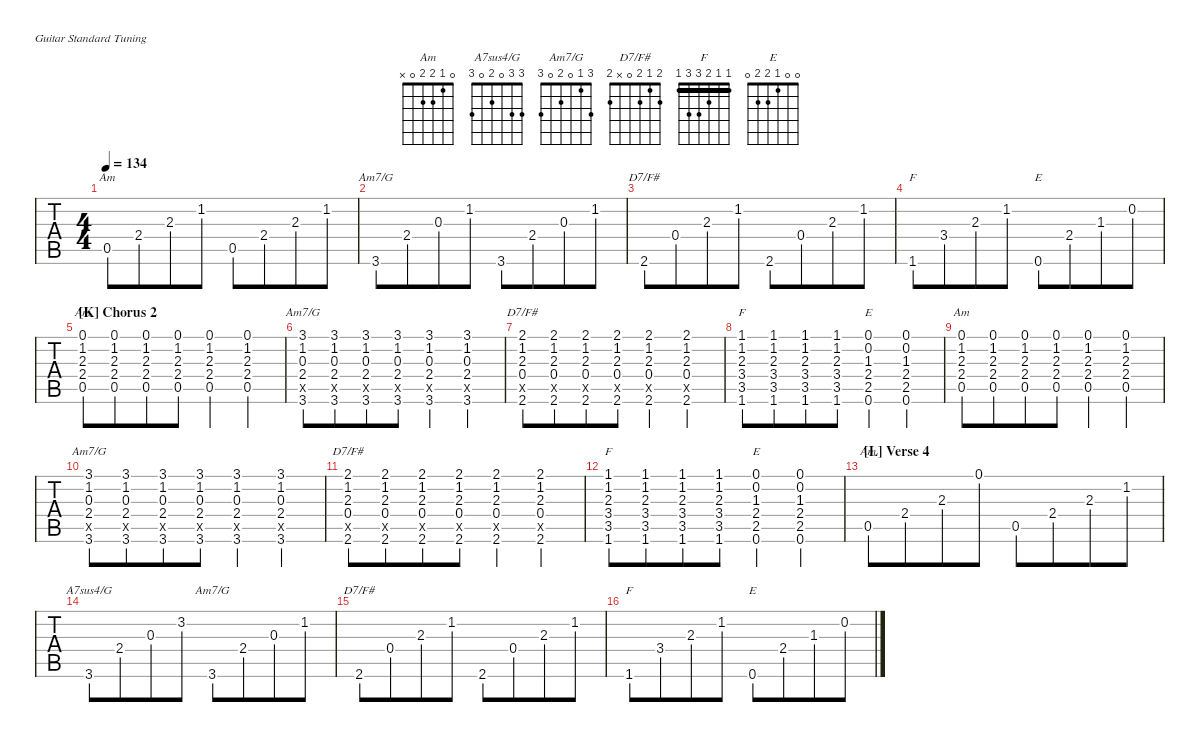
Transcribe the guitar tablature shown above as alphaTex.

\hideDynamics
\bracketExtendMode nobrackets
\singleTrackTrackNamePolicy hidden
\multiTrackTrackNamePolicy hidden
\firstSystemTrackNameMode fullname
\firstSystemTrackNameOrientation horizontal
\otherSystemsTrackNameOrientation horizontal
\track ("A.Guitar" "A-Gt") {multiBarRest instrument acousticguitarsteel}
\staff {tabs}
\tuning (E4 B3 G3 D3 A2 E2)
\chord ("Am" 0 1 2 2 0 x)
\chord ("A7sus4/G" 3 3 0 2 0 3)
\chord ("Am7/G" 0 1 0 2 0 3)
\chord ("D7/F#" x 1 2 0 0 2)
\chord ("F" 1 1 2 3 3 1) {barre (1 1)}
\chord ("E" 0 0 1 2 2 0)
\chord ("Am7/G" 3 1 0 2 0 3)
\chord ("D7/F#" 2 1 2 0 x 2)
\ts (4 4)
\tempo 134
\clef g2
\ks aminor
0.5.8{ch "Am" dy mf beam merge} 2.4.8{beam merge} 2.3.8{beam merge} 1.2.8 0.5.8{beam merge} 2.4.8{beam merge} 2.3.8{beam merge} 1.2.8 |
3.6.8{ch "Am7/G" beam merge} 2.4.8{beam merge} 0.3.8{beam merge} 1.2.8 3.6.8{beam merge} 2.4.8{beam merge} 0.3.8{beam merge} 1.2.8 |
2.6{acc #}.8{ch "D7/F#" beam merge} 0.4.8{beam merge} 2.3.8{beam merge} 1.2.8 2.6{acc #}.8{beam merge} 0.4.8{beam merge} 2.3.8{beam merge} 1.2.8 |
1.6.8{ch "F" beam merge} 3.4.8{beam merge} 2.3.8{beam merge} 1.2.8 0.6.8{ch "E" beam merge} 2.4.8{beam merge} 1.3{acc #}.8{beam merge} 0.2.8 |
\section ("K" "Chorus 2")
(0.1 1.2 2.3 2.4 0.5).8{ch "Am" beam merge} (0.1 1.2 2.3 2.4 0.5).8{beam merge} (0.1 1.2 2.3 2.4 0.5).8{beam merge} (0.1 1.2 2.3 2.4 0.5).8 (0.1{st} 1.2{st} 2.3{st} 2.4{st} 0.5{st}).4 (0.1{st} 1.2{st} 2.3{st} 2.4{st} 0.5{st}).4 |
(3.1 1.2 0.3 2.4 0.5{x} 3.6).8{ch "Am7/G" beam merge} (3.1 1.2 0.3 2.4 0.5{x} 3.6).8{beam merge} (3.1 1.2 0.3 2.4 0.5{x} 3.6).8{beam merge} (3.1 1.2 0.3 2.4 0.5{x} 3.6).8 (3.1{st} 1.2{st} 0.3{st} 2.4{st} 0.5{st x} 3.6{st}).4 (3.1{st} 1.2{st} 0.3{st} 2.4{st} 0.5{st x} 3.6{st}).4 |
(2.1{acc #} 1.2 2.3 0.4 0.5{x} 2.6{acc #}).8{ch "D7/F#" beam merge} (2.1{acc #} 1.2 2.3 0.4 0.5{x} 2.6{acc #}).8{beam merge} (2.1{acc #} 1.2 2.3 0.4 0.5{x} 2.6{acc #}).8{beam merge} (2.1{acc #} 1.2 2.3 0.4 0.5{x} 2.6{acc #}).8 (2.1{st acc #} 1.2{st} 2.3{st} 0.4{st} 0.5{st x} 2.6{st acc #}).4 (2.1{st acc #} 1.2{st} 2.3{st} 0.4{st} 0.5{st x} 2.6{st acc #}).4 |
(1.6 3.5 3.4 2.3 1.2 1.1).8{ch "F" beam merge} (1.6 3.5 3.4 2.3 1.2 1.1).8{beam merge} (1.6 3.5 3.4 2.3 1.2 1.1).8{beam merge} (1.6 3.5 3.4 2.3 1.2 1.1).8 (0.6{st} 2.5{st} 2.4{st} 1.3{st acc #} 0.2{st} 0.1{st}).4{ch "E"} (0.6{st} 2.5{st} 2.4{st} 1.3{st acc #} 0.2{st} 0.1{st}).4 |
(0.1 1.2 2.3 2.4 0.5).8{ch "Am" beam merge} (0.1 1.2 2.3 2.4 0.5).8{beam merge} (0.1 1.2 2.3 2.4 0.5).8{beam merge} (0.1 1.2 2.3 2.4 0.5).8 (0.1{st} 1.2{st} 2.3{st} 2.4{st} 0.5{st}).4 (0.1{st} 1.2{st} 2.3{st} 2.4{st} 0.5{st}).4 |
(3.1 1.2 0.3 2.4 0.5{x} 3.6).8{ch "Am7/G" beam merge} (3.1 1.2 0.3 2.4 0.5{x} 3.6).8{beam merge} (3.1 1.2 0.3 2.4 0.5{x} 3.6).8{beam merge} (3.1 1.2 0.3 2.4 0.5{x} 3.6).8 (3.1{st} 1.2{st} 0.3{st} 2.4{st} 0.5{st x} 3.6{st}).4 (3.1{st} 1.2{st} 0.3{st} 2.4{st} 0.5{st x} 3.6{st}).4 |
(2.1{acc #} 1.2 2.3 0.4 0.5{x} 2.6{acc #}).8{ch "D7/F#" beam merge} (2.1{acc #} 1.2 2.3 0.4 0.5{x} 2.6{acc #}).8{beam merge} (2.1{acc #} 1.2 2.3 0.4 0.5{x} 2.6{acc #}).8{beam merge} (2.1{acc #} 1.2 2.3 0.4 0.5{x} 2.6{acc #}).8 (2.1{st acc #} 1.2{st} 2.3{st} 0.4{st} 0.5{st x} 2.6{st acc #}).4 (2.1{st acc #} 1.2{st} 2.3{st} 0.4{st} 0.5{st x} 2.6{st acc #}).4 |
(1.6 3.5 3.4 2.3 1.2 1.1).8{ch "F" beam merge} (1.6 3.5 3.4 2.3 1.2 1.1).8{beam merge} (1.6 3.5 3.4 2.3 1.2 1.1).8{beam merge} (1.6 3.5 3.4 2.3 1.2 1.1).8 (0.6{st} 2.5{st} 2.4{st} 1.3{st acc #} 0.2{st} 0.1{st}).4{ch "E"} (0.6{st} 2.5{st} 2.4{st} 1.3{st acc #} 0.2{st} 0.1{st}).4 |
\section ("L" "Verse 4")
0.5.8{ch "Am" beam merge} 2.4.8{beam merge} 2.3.8{beam merge} 0.1.8 0.5.8{beam merge} 2.4.8{beam merge} 2.3.8{beam merge} 1.2.8 |
3.6.8{ch "A7sus4/G" beam merge} 2.4.8{beam merge} 0.3.8{beam merge} 3.2.8 3.6.8{ch "Am7/G" beam merge} 2.4.8{beam merge} 0.3.8{beam merge} 1.2.8 |
2.6{acc #}.8{ch "D7/F#" beam merge} 0.4.8{beam merge} 2.3.8{beam merge} 1.2.8 2.6{acc #}.8{beam merge} 0.4.8{beam merge} 2.3.8{beam merge} 1.2.8 |
1.6.8{ch "F" beam merge} 3.4.8{beam merge} 2.3.8{beam merge} 1.2.8 0.6.8{ch "E" beam merge} 2.4.8{beam merge} 1.3{acc #}.8{beam merge} 0.2.8
